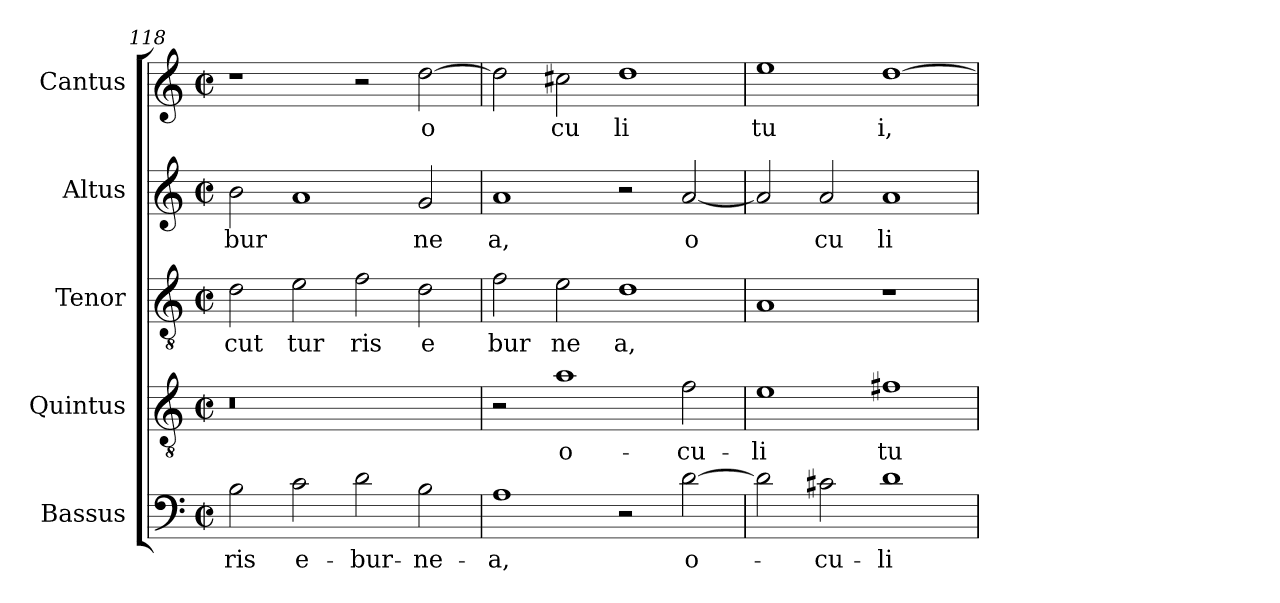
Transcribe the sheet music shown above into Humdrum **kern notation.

**kern	**text	**kern	**text	**kern	**text	**kern	**text	**kern	**text
*part5	*part5	*part4	*part4	*part3	*part3	*part2	*part2	*part1	*part1
*staff5	*staff5	*staff4	*staff4	*staff3	*staff3	*staff2	*staff2	*staff1	*staff1
*I"Bassus	*	*I"Quintus	*	*I"Tenor	*	*I"Altus	*	*I"Cantus	*
!!LO:LB:g=z
*clefF4	*	*clefGv2	*	*clefGv2	*	*clefG2	*	*clefG2	*
*	*	*	*	*	*	*k[]	*	*k[]	*
*	*	*	*	*	*	*C:	*	*C:	*
*M2/2	*	*M2/2	*	*M2/2	*	*M2/2	*	*M2/2	*
*met(c|)	*	*met(c|)	*	*met(c|)	*	*met(c|)	*	*met(c|)	*
=118	=118	=118	=118	=118	=118	=118	=118	=118	=118
!	!LO:LY:b:cj	!	!	!	!LO:LY:b:cj	!	!LO:LY:b	!	!
2B\	ris	0r	.	2d\	cut	2b\	bur	1r	.
!	!LO:LY:b:cj	!	!	!	!LO:LY:b:cj	!	!	!	!
2c\	e-	.	.	2e\	tur	1a	.	.	.
!	!LO:LY:b:cj	!	!	!	!LO:LY:b:cj	!	!	!	!
2d\	-bur-	.	.	2f\	ris	.	.	2r	.
!	!LO:LY:b:cj	!	!	!	!LO:LY:b:cj	!	!LO:LY:b:cj	!	!LO:LY:b:cj
2B\	-ne-	.	.	2d\	e	2g/	ne	[>2dd\	o
=119	=119	=119	=119	=119	=119	=119	=119	=119	=119
!	!LO:LY:b:cj	!	!	!	!LO:LY:b:cj	!	!LO:LY:b:cj	!	!
1A	-a,	2r	.	2f\	bur	1a	a,	2dd\]	.
!	!	!	!LO:LY:b:cj	!	!LO:LY:b:cj	!	!	!	!LO:LY:b:cj
.	.	1a	o-	2e\	ne	.	.	2cc#\	cu
!	!	!	!	!	!LO:LY:b:cj	!	!	!	!LO:LY:b:cj
2r	.	.	.	1d	a,	2r	.	1dd	li
!	!LO:LY:b:cj	!	!LO:LY:b:cj	!	!	!	!LO:LY:b:cj	!	!
[>2d\	o-	2f\	-cu-	.	.	[<2a/	o	.	.
=120	=120	=120	=120	=120	=120	=120	=120	=120	=120
!	!	!	!LO:LY:b:cj	!	!	!	!	!	!LO:LY:b:cj
2d\]	.	1e	-li	1A	.	2a/]	.	1ee	tu
!	!LO:LY:b:cj	!	!	!	!	!	!LO:LY:b:cj	!	!
2c#X\	-cu-	.	.	.	.	2a/	cu	.	.
!	!LO:LY:b:cj	!	!LO:LY:b:cj	!	!	!	!LO:LY:b:cj	!	!LO:LY:b:rj
1d	-li	1f#X	tu-	1r	.	1a	li	[>1dd	i,
=	=	=	=	=	=	=	=	=	=
*-	*-	*-	*-	*-	*-	*-	*-	*-	*-
